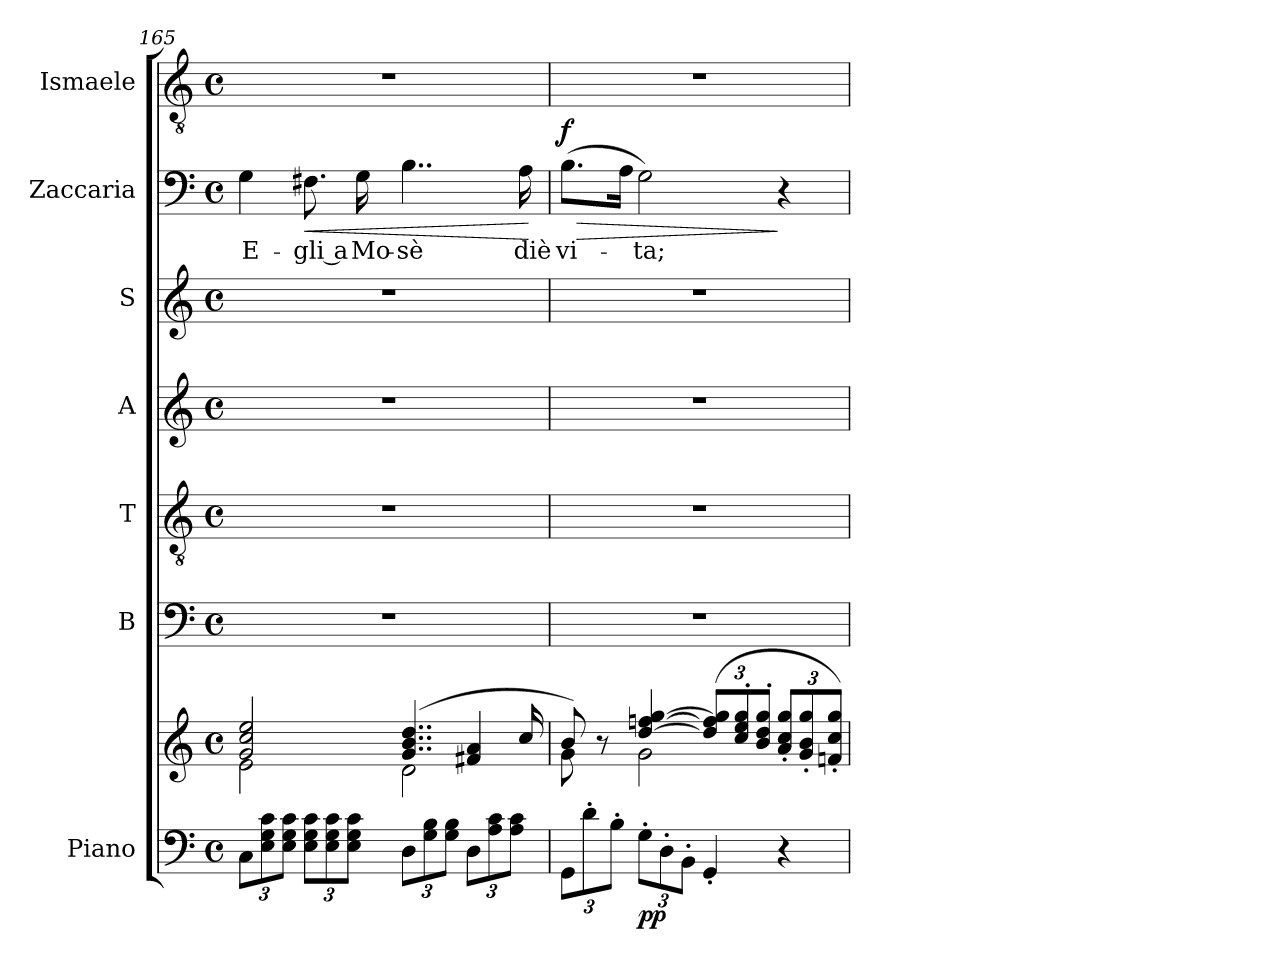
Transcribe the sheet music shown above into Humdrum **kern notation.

**kern	**kern	**dynam	**kern	**kern	**kern	**kern	**kern	**text	**dynam	**kern
*part7	*part7	*part7	*part6	*part5	*part4	*part3	*part2	*part2	*part2	*part1
*staff8	*staff7	*staff7/8	*staff6	*staff5	*staff4	*staff3	*staff2	*staff2	*staff2	*staff1
*I"Piano	*	*	*I"B	*I"T	*I"A	*I"S	*I"Zaccaria	*	*	*I"Ismaele
*I'Pno	*	*	*I'B	*I'T	*I'A	*I'S	*	*	*	*
*clefF4	*clefG2	*	*clefF4	*clefGv2	*clefG2	*clefG2	*clefF4	*	*	*clefGv2
*k[]	*k[]	*	*k[]	*k[]	*k[]	*k[]	*k[]	*	*	*k[]
*M4/4	*M4/4	*	*M4/4	*M4/4	*M4/4	*M4/4	*M4/4	*	*	*M4/4
*met(c)	*met(c)	*	*met(c)	*met(c)	*met(c)	*met(c)	*met(c)	*	*	*met(c)
*Xbrackettup	*	*	*	*	*	*	*	*	*	*
=165	=165	=165	=165	=165	=165	=165	=165	=165	=165	=165
*	*^	*	*	*	*	*	*	*	*	*
*	*	*^	*	*	*	*	*	*	*	*	*
!	!	!	!	!LO:DY:b=2	!	!	!	!	!	!LO:LY:b	!	!
!	!	!	!	!LO:DY:n=1:b	!	!	!	!	!	!	!	!
12C\L	2g/ 2cc/ 2ee/	2e\	2.rddyy	mf mf	1r	1r	1r	1r	4G\	E-	.	1r
12E\ 12G\ 12c\	.	.	.	.	.	.	.	.	.	.	.	.
12E\ 12G\ 12c\J	.	.	.	.	.	.	.	.	.	.	.	.
!	!	!	!	!	!	!	!	!	!	!LO:LY:b	!LO:HP:b	!
12E\ 12G\ 12c\L	.	.	.	.	.	.	.	.	8.F#X\	gli a	<	.
12E\ 12G\ 12c\	.	.	.	.	.	.	.	.	.	.	.	.
12E\ 12G\ 12c\J	.	.	.	.	.	.	.	.	.	.	.	.
!	!	!	!	!	!	!	!	!	!	!LO:LY:b	!	!
.	.	.	.	.	.	.	.	.	16G\	Mo-	.	.
!	!	!	!	!	!	!	!	!	!	!LO:LY:b	!	!
12D\L	(4..g/ 4..b/ 4..dd/	2d\	.	.	.	.	.	.	4..B\	-sè	.	.
12G\ 12B\	.	.	.	.	.	.	.	.	.	.	.	.
12G\ 12B\J	.	.	.	.	.	.	.	.	.	.	.	.
12D\L	.	.	4f#X/ 4a/	.	.	.	.	.	.	.	.	.
12A\ 12c\	.	.	.	.	.	.	.	.	.	.	.	.
12A\ 12c\J	.	.	.	.	.	.	.	.	.	.	.	.
!	!	!	!	!	!	!	!	!	!	!LO:LY:b	!	!
.	16cc/	.	.	.	.	.	.	.	16A\	diè	.	.
*	*v	*v	*v	*	*	*	*	*	*	*	*	*
.	.	.	.	.	.	.	.	.	[	.
=166	=166	=166	=166	=166	=166	=166	=166	=166	=166	=166
*	*^	*	*	*	*	*	*	*	*	*
!	!	!	!	!	!	!	!	!	!LO:LY:b	!LO:HP:b	!
!	!	!	!	!	!	!	!	!	!	!LO:DY:n=1:a	!
12GG\L	8b/)	8g\	.	1r	1r	1r	1r	(8.B\L	vi-	> f	1r
12d'\	.	.	.	.	.	.	.	.	.	.	.
.	8r	8rcyy	.	.	.	.	.	.	.	.	.
12B'\J	.	.	.	.	.	.	.	.	.	.	.
.	.	.	.	.	.	.	.	16A\Jk	.	.	.
!	!	!	!LO:DY:b=2	!	!	!	!	!	!LO:LY:b	!	!
!	!	!	!LO:DY:n=1:b	!	!	!	!	!	!	!	!
12G'\L	[4dd/ [4ffn/ [4gg/	2g\	p p	.	.	.	.	2G\)	-ta;	.	.
12D'\	.	.	.	.	.	.	.	.	.	.	.
12BB'\J	.	.	.	.	.	.	.	.	.	.	.
*	*Xbrackettup	*	*	*	*	*	*	*	*	*	*
4GG'/	(12dd/] 12ff/] 12gg/]L	.	.	.	.	.	.	.	.	.	.
.	12cc/' 12ee/' 12gg/'	.	.	.	.	.	.	.	.	.	.
.	12b/' 12dd/' 12gg/'J	.	.	.	.	.	.	.	.	.	.
4r	12a/' 12cc/' 12gg/'L	4ryy	.	.	.	.	.	4r	.	]	.
.	12g/' 12b/' 12gg/'	.	.	.	.	.	.	.	.	.	.
.	12fn/' 12cc/' 12gg/'J)	.	.	.	.	.	.	.	.	.	.
*	*v	*v	*	*	*	*	*	*	*	*	*
=	=	=	=	=	=	=	=	=	=	=
*-	*-	*-	*-	*-	*-	*-	*-	*-	*-	*-
